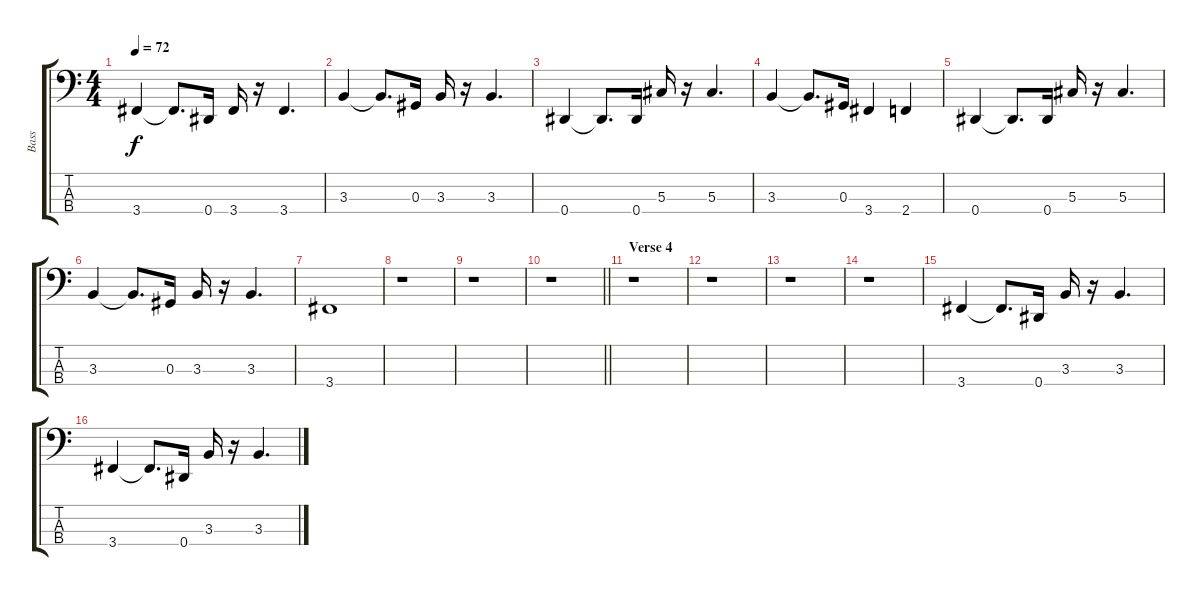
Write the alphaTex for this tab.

\track ("Bass" "Bass") {instrument electricbassfinger}
\staff {score tabs}
\tuning (Gb2 Db2 Ab1 Eb1) {hide}
\ts (4 4)
\tempo 72
\clef f4
\ks c
3.4.4{dy f} 3.4{t}.8{d} 0.4.16 3.4.16 r.16 3.4.4{d} |
3.3.4 3.3{t}.8{d} 0.3.16 3.3.16 r.16 3.3.4{d} |
0.4.4 0.4{t}.8{d} 0.4.16 5.3.16 r.16 5.3.4{d} |
3.3.4 3.3{t}.8{d} 0.3.16 3.4.4 2.4.4 |
0.4.4 0.4{t}.8{d} 0.4.16 5.3.16 r.16 5.3.4{d} |
3.3.4 3.3{t}.8{d} 0.3.16 3.3.16 r.16 3.3.4{d} |
3.4.1 |
r.1 |
r.1 |
\barLineRight lightlight
r.1 |
\section ("" "Verse 4")
r.1 |
r.1 |
r.1 |
r.1 |
3.4.4 3.4{t}.8{d} 0.4.16 3.3.16 r.16 3.3.4{d} |
3.4.4 3.4{t}.8{d} 0.4.16 3.3.16 r.16 3.3.4{d}
